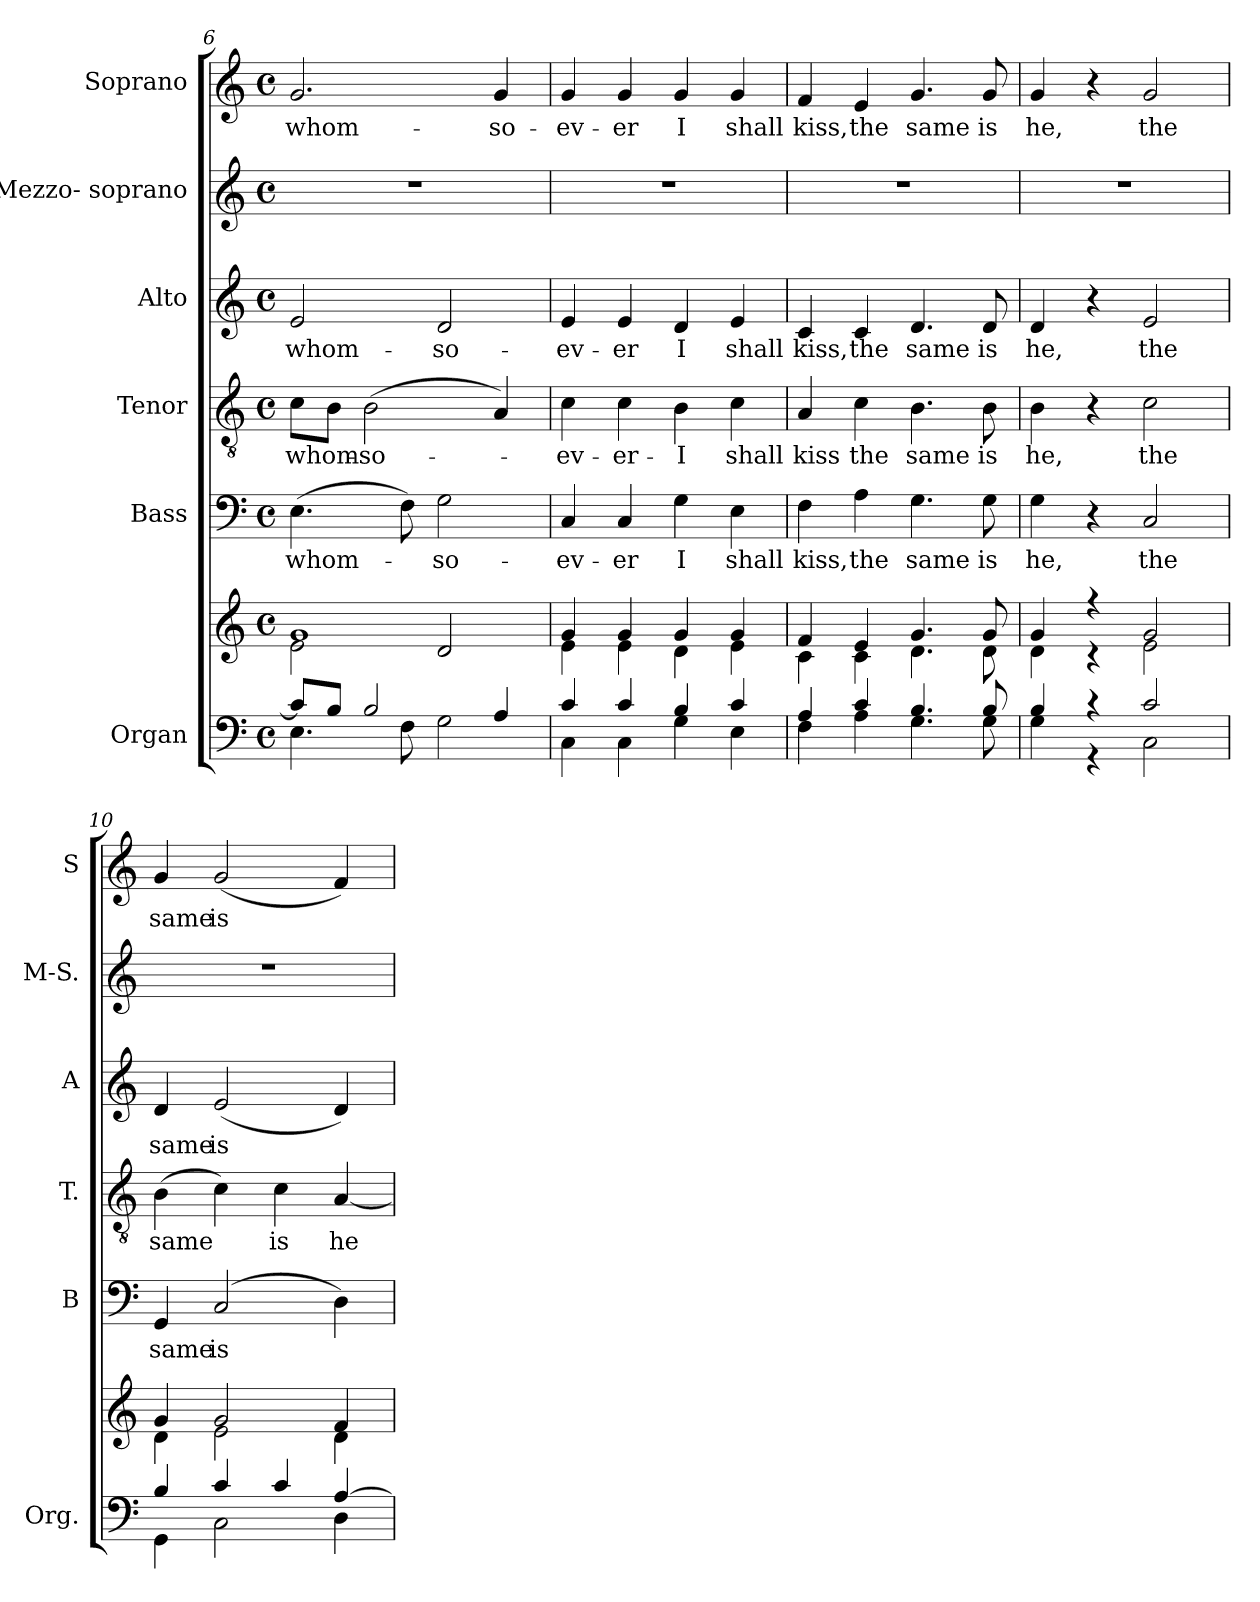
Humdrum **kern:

**kern	**kern	**kern	**text	**kern	**text	**kern	**text	**kern	**kern	**text
*part6	*part6	*part5	*part5	*part4	*part4	*part3	*part3	*part2	*part1	*part1
*staff7	*staff6	*staff5	*staff5	*staff4	*staff4	*staff3	*staff3	*staff2	*staff1	*staff1
*I"Organ	*	*I"Bass	*	*I"Tenor	*	*I"Alto	*	*I"Mezzo- soprano	*I"Soprano	*
*I'Org.	*	*I'B	*	*I'T.	*	*I'A	*	*I'M-S.	*I'S	*
*clefF4	*clefG2	*clefF4	*	*clefGv2	*	*clefG2	*	*clefG2	*clefG2	*
*	*	*	*	*ITrd7c12	*	*	*	*	*	*
*k[]	*k[]	*k[]	*	*k[]	*	*k[]	*	*k[]	*k[]	*
*C:	*C:	*C:	*	*C:	*	*C:	*	*C:	*C:	*
*M4/4	*M4/4	*M4/4	*	*M4/4	*	*M4/4	*	*M4/4	*M4/4	*
*met(c)	*met(c)	*met(c)	*	*met(c)	*	*met(c)	*	*met(c)	*met(c)	*
=6	=6	=6	=6	=6	=6	=6	=6	=6	=6	=6
*^	*^	*	*	*	*	*	*	*	*	*
!	!	!	!	!	!LO:LY:b:color=#000000	!	!	!	!	!	!	!
!	!	!	!	!	!	!	!LO:LY:b:color=#000000	!	!	!	!	!
!	!	!	!	!	!	!	!	!	!LO:LY:b:color=#000000	!	!	!
!	!	!	!	!	!	!	!	!	!	!	!	!LO:LY:b:color=#000000
8ci/L]	4.Ei\	1gi	2ei\	(4.Ei\	whom-	8Ci\L	whom-	2ei/	whom-	1r	2.gi/	whom-
8Bi/J	.	.	.	.	.	8BBi\J	.	.	.	.	.	.
!	!	!	!	!	!	!	!LO:LY:b:color=#000000	!	!	!	!	!
2Bi/	.	.	.	.	.	(2BBi\	-so-	.	.	.	.	.
.	8Fi\	.	.	8Fi\)	.	.	.	.	.	.	.	.
!	!	!	!	!	!LO:LY:b:color=#000000	!	!	!	!	!	!	!
!	!	!	!	!	!	!	!	!	!LO:LY:b:color=#000000	!	!	!
.	2Gi\	.	2di/	2Gi\	-so-	.	.	2di/	-so-	.	.	.
!	!	!	!	!	!	!	!	!	!	!	!	!LO:LY:b:color=#000000
4Ai/	.	.	.	.	.	4AAi/)	.	.	.	.	4gi/	-so-
=7	=7	=7	=7	=7	=7	=7	=7	=7	=7	=7	=7	=7
!	!	!	!	!	!LO:LY:b:color=#000000	!	!	!	!	!	!	!
!	!	!	!	!	!	!	!LO:LY:b:color=#000000	!	!	!	!	!
!	!	!	!	!	!	!	!	!	!LO:LY:b:color=#000000	!	!	!
!	!	!	!	!	!	!	!	!	!	!	!	!LO:LY:b:color=#000000
4ci/	4Ci\	4gi/	4ei\	4Ci/	-ev-	4Ci\	-ev-	4ei/	-ev-	1r	4gi/	-ev-
!	!	!	!	!	!LO:LY:b:color=#000000	!	!	!	!	!	!	!
!	!	!	!	!	!	!	!LO:LY:b:color=#000000	!	!	!	!	!
!	!	!	!	!	!	!	!	!	!LO:LY:b:color=#000000	!	!	!
!	!	!	!	!	!	!	!	!	!	!	!	!LO:LY:b:color=#000000
4ci/	4Ci\	4gi/	4ei\	4Ci/	-er	4Ci\	-er-	4ei/	-er	.	4gi/	-er
!	!	!	!	!	!LO:LY:b:color=#000000	!	!	!	!	!	!	!
!	!	!	!	!	!	!	!LO:LY:b:color=#000000	!	!	!	!	!
!	!	!	!	!	!	!	!	!	!LO:LY:b:color=#000000	!	!	!
!	!	!	!	!	!	!	!	!	!	!	!	!LO:LY:b:color=#000000
4Bi/	4Gi\	4gi/	4di\	4Gi\	I	4BBi\	-I	4di/	I	.	4gi/	I
!	!	!	!	!	!LO:LY:b:color=#000000	!	!	!	!	!	!	!
!	!	!	!	!	!	!	!LO:LY:b:color=#000000	!	!	!	!	!
!	!	!	!	!	!	!	!	!	!LO:LY:b:color=#000000	!	!	!
!	!	!	!	!	!	!	!	!	!	!	!	!LO:LY:b:color=#000000
4ci/	4Ei\	4gi/	4ei\	4Ei\	shall	4Ci\	shall	4ei/	shall	.	4gi/	shall
=8	=8	=8	=8	=8	=8	=8	=8	=8	=8	=8	=8	=8
!	!	!	!	!	!LO:LY:b:color=#000000	!	!	!	!	!	!	!
!	!	!	!	!	!	!	!LO:LY:b:color=#000000	!	!	!	!	!
!	!	!	!	!	!	!	!	!	!LO:LY:b:color=#000000	!	!	!
!	!	!	!	!	!	!	!	!	!	!	!	!LO:LY:b:color=#000000
4Ai/	4Fi\	4fi/	4ci\	4Fi\	kiss,	4AAi/	kiss	4ci/	kiss,	1r	4fi/	kiss,
!	!	!	!	!	!LO:LY:b:color=#000000	!	!	!	!	!	!	!
!	!	!	!	!	!	!	!LO:LY:b:color=#000000	!	!	!	!	!
!	!	!	!	!	!	!	!	!	!LO:LY:b:color=#000000	!	!	!
!	!	!	!	!	!	!	!	!	!	!	!	!LO:LY:b:color=#000000
4ci/	4Ai\	4ei/	4ci\	4Ai\	the	4Ci\	the	4ci/	the	.	4ei/	the
!	!	!	!	!	!LO:LY:b:color=#000000	!	!	!	!	!	!	!
!	!	!	!	!	!	!	!LO:LY:b:color=#000000	!	!	!	!	!
!	!	!	!	!	!	!	!	!	!LO:LY:b:color=#000000	!	!	!
!	!	!	!	!	!	!	!	!	!	!	!	!LO:LY:b:color=#000000
4.Bi/	4.Gi\	4.gi/	4.di\	4.Gi\	same	4.BBi\	same	4.di/	same	.	4.gi/	same
!	!	!	!	!	!LO:LY:b:color=#000000	!	!	!	!	!	!	!
!	!	!	!	!	!	!	!LO:LY:b:color=#000000	!	!	!	!	!
!	!	!	!	!	!	!	!	!	!LO:LY:b:color=#000000	!	!	!
!	!	!	!	!	!	!	!	!	!	!	!	!LO:LY:b:color=#000000
8Bi/	8Gi\	8gi/	8di\	8Gi\	is	8BBi\	is	8di/	is	.	8gi/	is
!!LO:PB:g=z
=9	=9	=9	=9	=9	=9	=9	=9	=9	=9	=9	=9	=9
!	!	!	!	!	!LO:LY:b:color=#000000	!	!	!	!	!	!	!
!	!	!	!	!	!	!	!LO:LY:b:color=#000000	!	!	!	!	!
!	!	!	!	!	!	!	!	!	!LO:LY:b:color=#000000	!	!	!
!	!	!	!	!	!	!	!	!	!	!	!	!LO:LY:b:color=#000000
4Bi/	4Gi\	4gi/	4di\	4Gi\	he,	4BBi\	he,	4di/	he,	1r	4gi/	he,
4r	4r	4r	4r	4r	.	4r	.	4r	.	.	4r	.
!	!	!	!	!	!LO:LY:b:color=#000000	!	!	!	!	!	!	!
!	!	!	!	!	!	!	!LO:LY:b:color=#000000	!	!	!	!	!
!	!	!	!	!	!	!	!	!	!LO:LY:b:color=#000000	!	!	!
!	!	!	!	!	!	!	!	!	!	!	!	!LO:LY:b:color=#000000
2ci/	2Ci\	2gi/	2ei\	2Ci/	the	2Ci\	the	2ei/	the	.	2gi/	the
=10	=10	=10	=10	=10	=10	=10	=10	=10	=10	=10	=10	=10
!	!	!	!	!	!LO:LY:b:color=#000000	!	!	!	!	!	!	!
!	!	!	!	!	!	!	!LO:LY:b:color=#000000	!	!	!	!	!
!	!	!	!	!	!	!	!	!	!LO:LY:b:color=#000000	!	!	!
!	!	!	!	!	!	!	!	!	!	!	!	!LO:LY:b:color=#000000
4Bi/	4GGi\	4gi/	4di\	4GGi/	same	(4BBi\	same	4di/	same	1r	4gi/	same
!	!	!	!	!	!LO:LY:b:color=#000000	!	!	!	!	!	!	!
!	!	!	!	!	!	!	!	!	!LO:LY:b:color=#000000	!	!	!
!	!	!	!	!	!	!	!	!	!	!	!	!LO:LY:b:color=#000000
4ci/	2Ci\	2gi/	2ei\	(2Ci/	is	4Ci\)	.	(2ei/	is	.	(2gi/	is
!	!	!	!	!	!	!	!LO:LY:b:color=#000000	!	!	!	!	!
4ci/	.	.	.	.	.	4Ci\	is	.	.	.	.	.
!	!	!	!	!	!	!	!LO:LY:b:color=#000000	!	!	!	!	!
[4Ai/	4Di\	4fi/	4di\	4Di\)	.	[4AAi/	he	4di/)	.	.	4fi/)	.
*v	*v	*	*	*	*	*	*	*	*	*	*	*
*	*v	*v	*	*	*	*	*	*	*	*	*
=	=	=	=	=	=	=	=	=	=	=
*-	*-	*-	*-	*-	*-	*-	*-	*-	*-	*-
